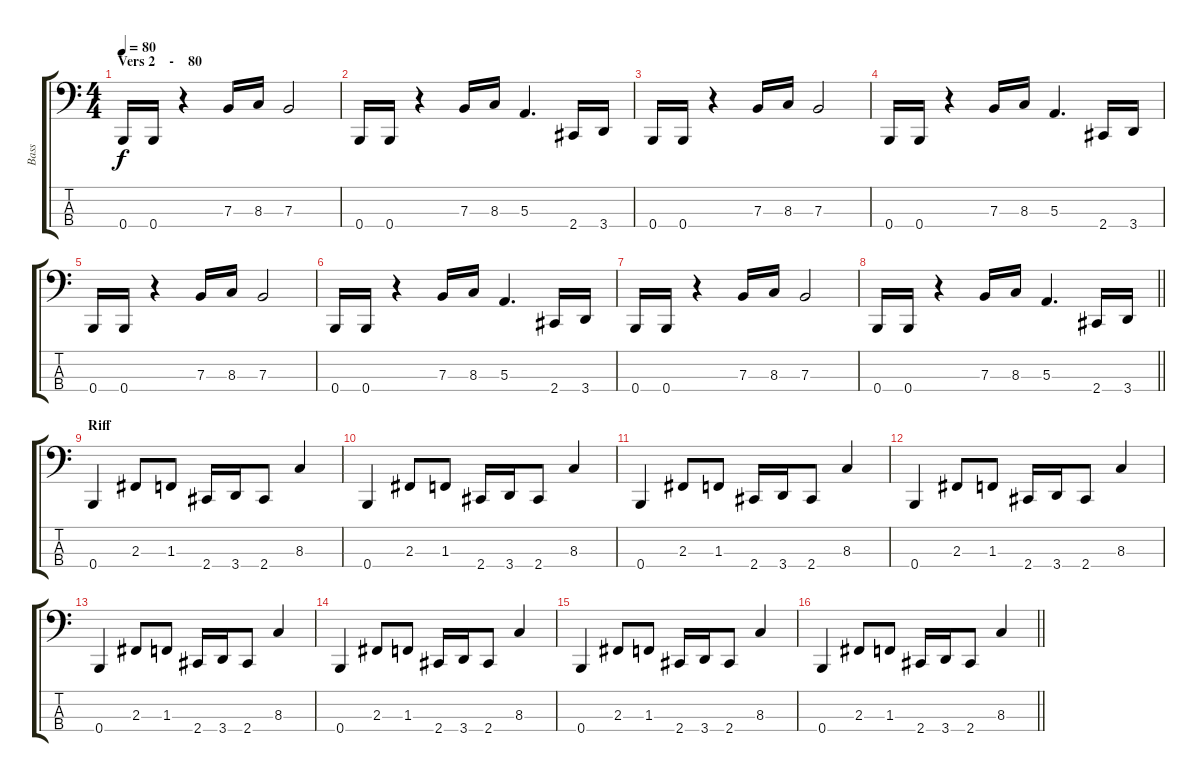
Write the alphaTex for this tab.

\track ("Bass" "Bass") {instrument electricbassfinger}
\staff {score tabs}
\tuning (D2 A1 E1 B0) {hide}
\ts (4 4)
\section ("" "Vers 2    -    80")
\tempo 80
\clef f4
\ks c
0.4.16{dy f} 0.4.16 r.4 7.3.16 8.3.16 7.3.2 |
0.4.16 0.4.16 r.4 7.3.16 8.3.16 5.3.4{d} 2.4.16 3.4.16 |
0.4.16 0.4.16 r.4 7.3.16 8.3.16 7.3.2 |
0.4.16 0.4.16 r.4 7.3.16 8.3.16 5.3.4{d} 2.4.16 3.4.16 |
0.4.16 0.4.16 r.4 7.3.16 8.3.16 7.3.2 |
0.4.16 0.4.16 r.4 7.3.16 8.3.16 5.3.4{d} 2.4.16 3.4.16 |
0.4.16 0.4.16 r.4 7.3.16 8.3.16 7.3.2 |
\barLineRight lightlight
0.4.16 0.4.16 r.4 7.3.16 8.3.16 5.3.4{d} 2.4.16 3.4.16 |
\section ("" "Riff")
0.4.4 2.3.8 1.3.8 2.4.16 3.4.16 2.4.8 8.3.4 |
0.4.4 2.3.8 1.3.8 2.4.16 3.4.16 2.4.8 8.3.4 |
0.4.4 2.3.8 1.3.8 2.4.16 3.4.16 2.4.8 8.3.4 |
0.4.4 2.3.8 1.3.8 2.4.16 3.4.16 2.4.8 8.3.4 |
0.4.4 2.3.8 1.3.8 2.4.16 3.4.16 2.4.8 8.3.4 |
0.4.4 2.3.8 1.3.8 2.4.16 3.4.16 2.4.8 8.3.4 |
0.4.4 2.3.8 1.3.8 2.4.16 3.4.16 2.4.8 8.3.4 |
\barLineRight lightlight
0.4.4 2.3.8 1.3.8 2.4.16 3.4.16 2.4.8 8.3.4
